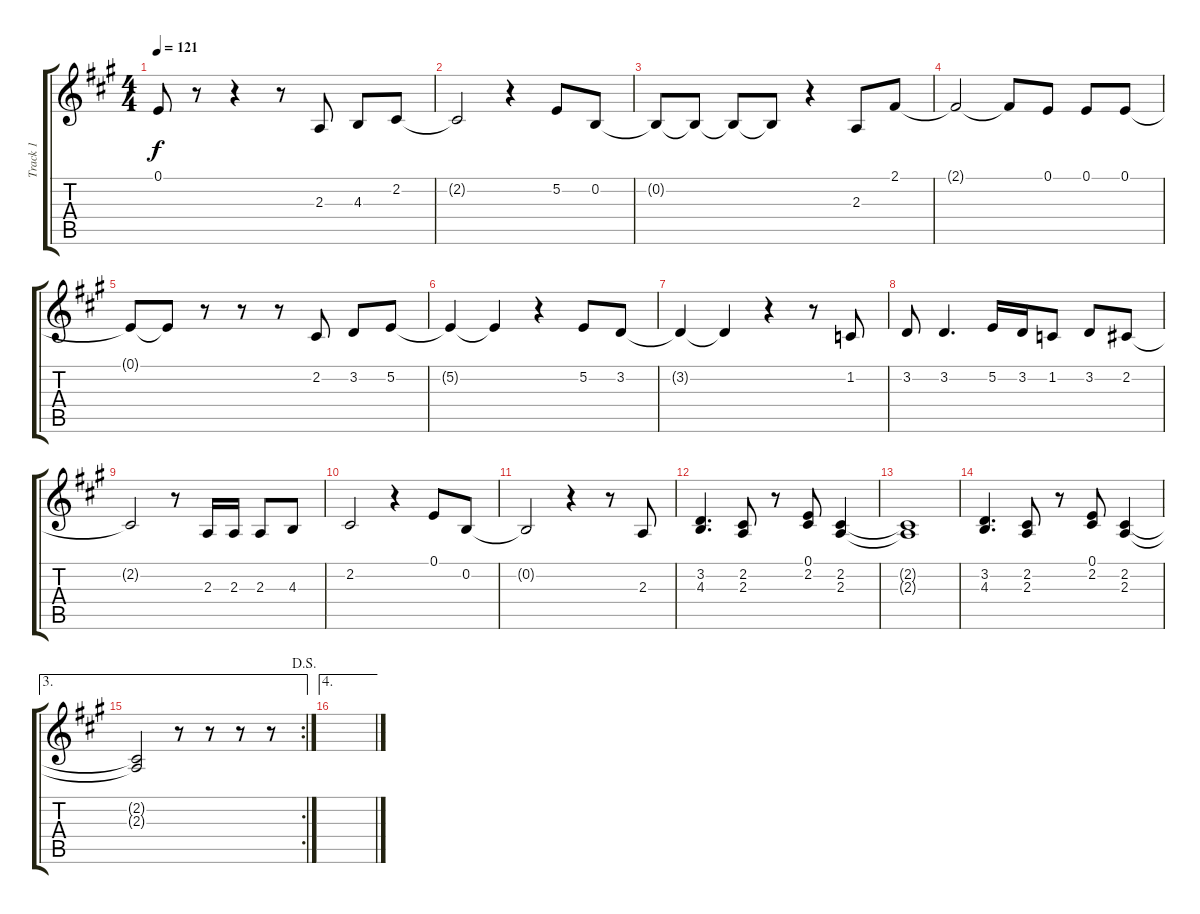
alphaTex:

\track ("Track 1" "Track 1") {instrument tenorsax}
\staff {score tabs}
\tuning (E4 B3 G3 D3 A2 E2) {hide}
\ts (4 4)
\tempo 121
\clef g2
\ks a
0.1{t}.8{dy f} r.8 r.4 r.8 2.3.8 4.3.8 2.2.8 |
2.2{t}.2 r.4 5.2.8 0.2.8 |
0.2{t}.8 0.2{t}.8 0.2{t}.8 0.2{t}.8 r.4 2.3.8 2.1.8 |
2.1{t}.2 2.1{t}.8 0.1.8 0.1.8 0.1.8 |
0.1{t}.8 0.1{t}.8 r.8 r.8 r.8 2.2.8 3.2.8 5.2.8 |
5.2{t}.4 5.2{t}.4 r.4 5.2.8 3.2.8 |
3.2{t}.4 3.2{t}.4 r.4 r.8 1.2.8 |
3.2.8 3.2.4{d} 5.2.16 3.2.16 1.2.8 3.2.8 2.2.8 |
2.2{t}.2 r.8 2.3.16 2.3.16 2.3.8 4.3.8 |
2.2.2 r.4 0.1.8 0.2.8 |
0.2{t}.2 r.4 r.8 2.3.8 |
(3.2 4.3).4{d} (2.2 2.3).8 r.8 (0.1 2.2).8 (2.2 2.3).4 |
(2.2{t} 2.3{t}).1 |
(3.2 4.3).4{d} (2.2 2.3).8 r.8 (0.1 2.2).8 (2.2 2.3).4 |
\ae 3
\rc 2
\jump dalsegno
(2.2{t} 2.3{t}).2 r.8 r.8 r.8 r.8 |
\ae 4
